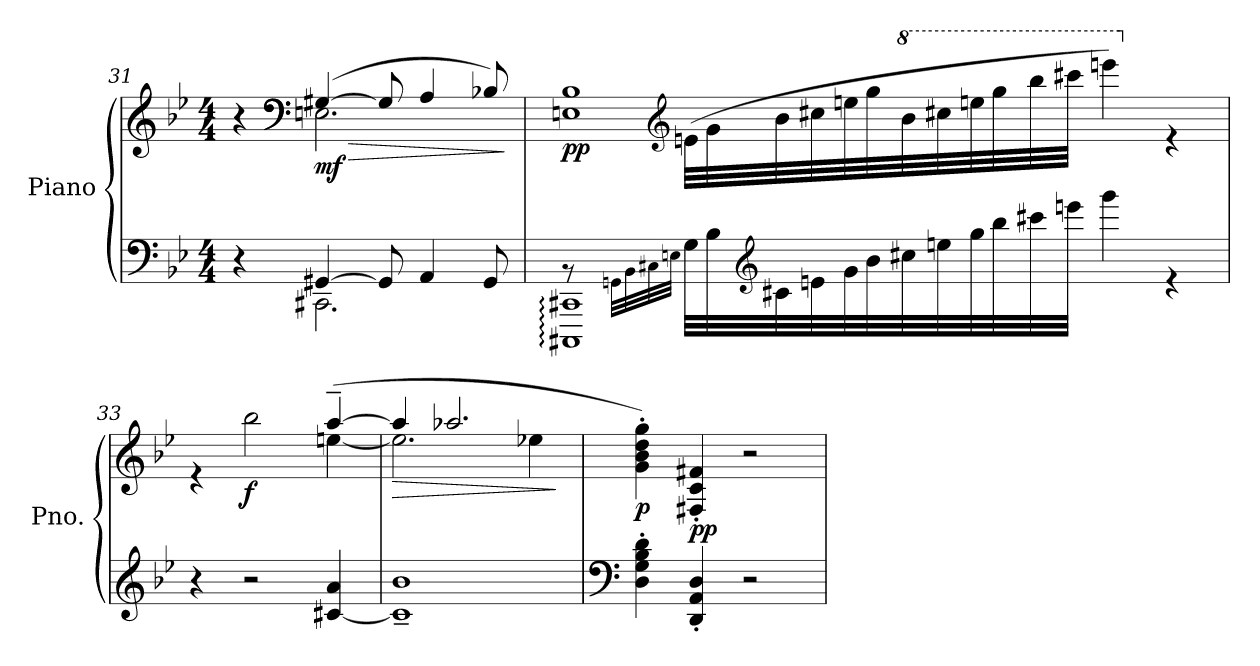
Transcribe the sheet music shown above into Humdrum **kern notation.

**kern	**kern	**dynam
*part1	*part1	*part1
*staff2	*staff1	*staff1/2
*I"Piano	*	*
*I'Pno.	*	*
*clefF4	*clefG2	*
*k[b-e-]	*k[b-e-]	*
*M4/4	*M4/4	*
=31	=31	=31
*^	*^	*
4r	4ryy	4r	4ryy	.
*	*	*clefF4	*	*
!	!	!	!	!LO:HP:b
!	!	!	!	!LO:DY:n=1:b
[4GG#X/	2.CC#X\	(>[4G#X/	2.En\	> mf
8GG#/]	.	8G#/]	.	.
4AA/	.	4A/	.	.
8GG#/	.	8B-X/)	.	.
*v	*v	*	*	*
*	*v	*v	*
.	.	]
!!LO:PB:g=z
=32	=32	=32
*^	*^	*
!	!	!	!	!LO:DY:b
8rBB	1CCC#X: 1CC#X:	8rCCyy	1En 1B-	pp
32qGGn\LLL	.	.	.	.
32qBB-\	.	.	.	.
32qC#X\	.	.	.	.
32qEn\JJJ	.	.	.	.
*	*	*clefG2	*	*
32G!\LLL	.	(<32en!\LLL	.	.
32B-!\	.	32g!\	.	.
*clefG2	*	*	*	*
32c#X!\	.	32b-!\	.	.
32en!\	.	32cc#X!\	.	.
32g!\	.	32een!\	.	.
32b-!\	.	32gg!\	.	.
*	*	*8va	*	*
32cc#X!\	.	32bb-!\	.	.
32een!\	.	32ccc#X!\	.	.
32gg!\	.	32eeen!\	.	.
32bb-!\	.	32ggg!\	.	.
32ccc#X!\	.	32bbb-!\	.	.
32eeen!\JJJ	.	32cccc#X!\JJJ	.	.
4ggg!\	.	4eeeen!\)	.	.
*	*	*X8va	*	*
4re	.	4re	.	.
*v	*v	*	*	*
=33	=33	=33	=33
4r	4re	2.ryy	.
!	!	!	!LO:DY:b
2r	2bb-\	.	f
[4c#X/ 4a/	(>[4aa~/	[4een\	.
=34	=34	=34	=34
!	!	!	!LO:HP:b
1c#]~ 1b-~	4aa/]	2.ee\]	>
.	2.aa-X/	.	.
.	.	4ee-X\	.
*	*v	*v	*
.	.	]
=35	=35	=35
*clefF4	*	*
!	!	!LO:DY:b
4D\' 4G\' 4B-\' 4d\'	4g\' 4b-\' 4dd\' 4gg\')	p
!	!	!LO:DY:b
4DD/' 4AA/' 4D/'	4F#X/' 4c/' 4f#X/'	pp
2r	2r	.
=	=	=
*-	*-	*-
